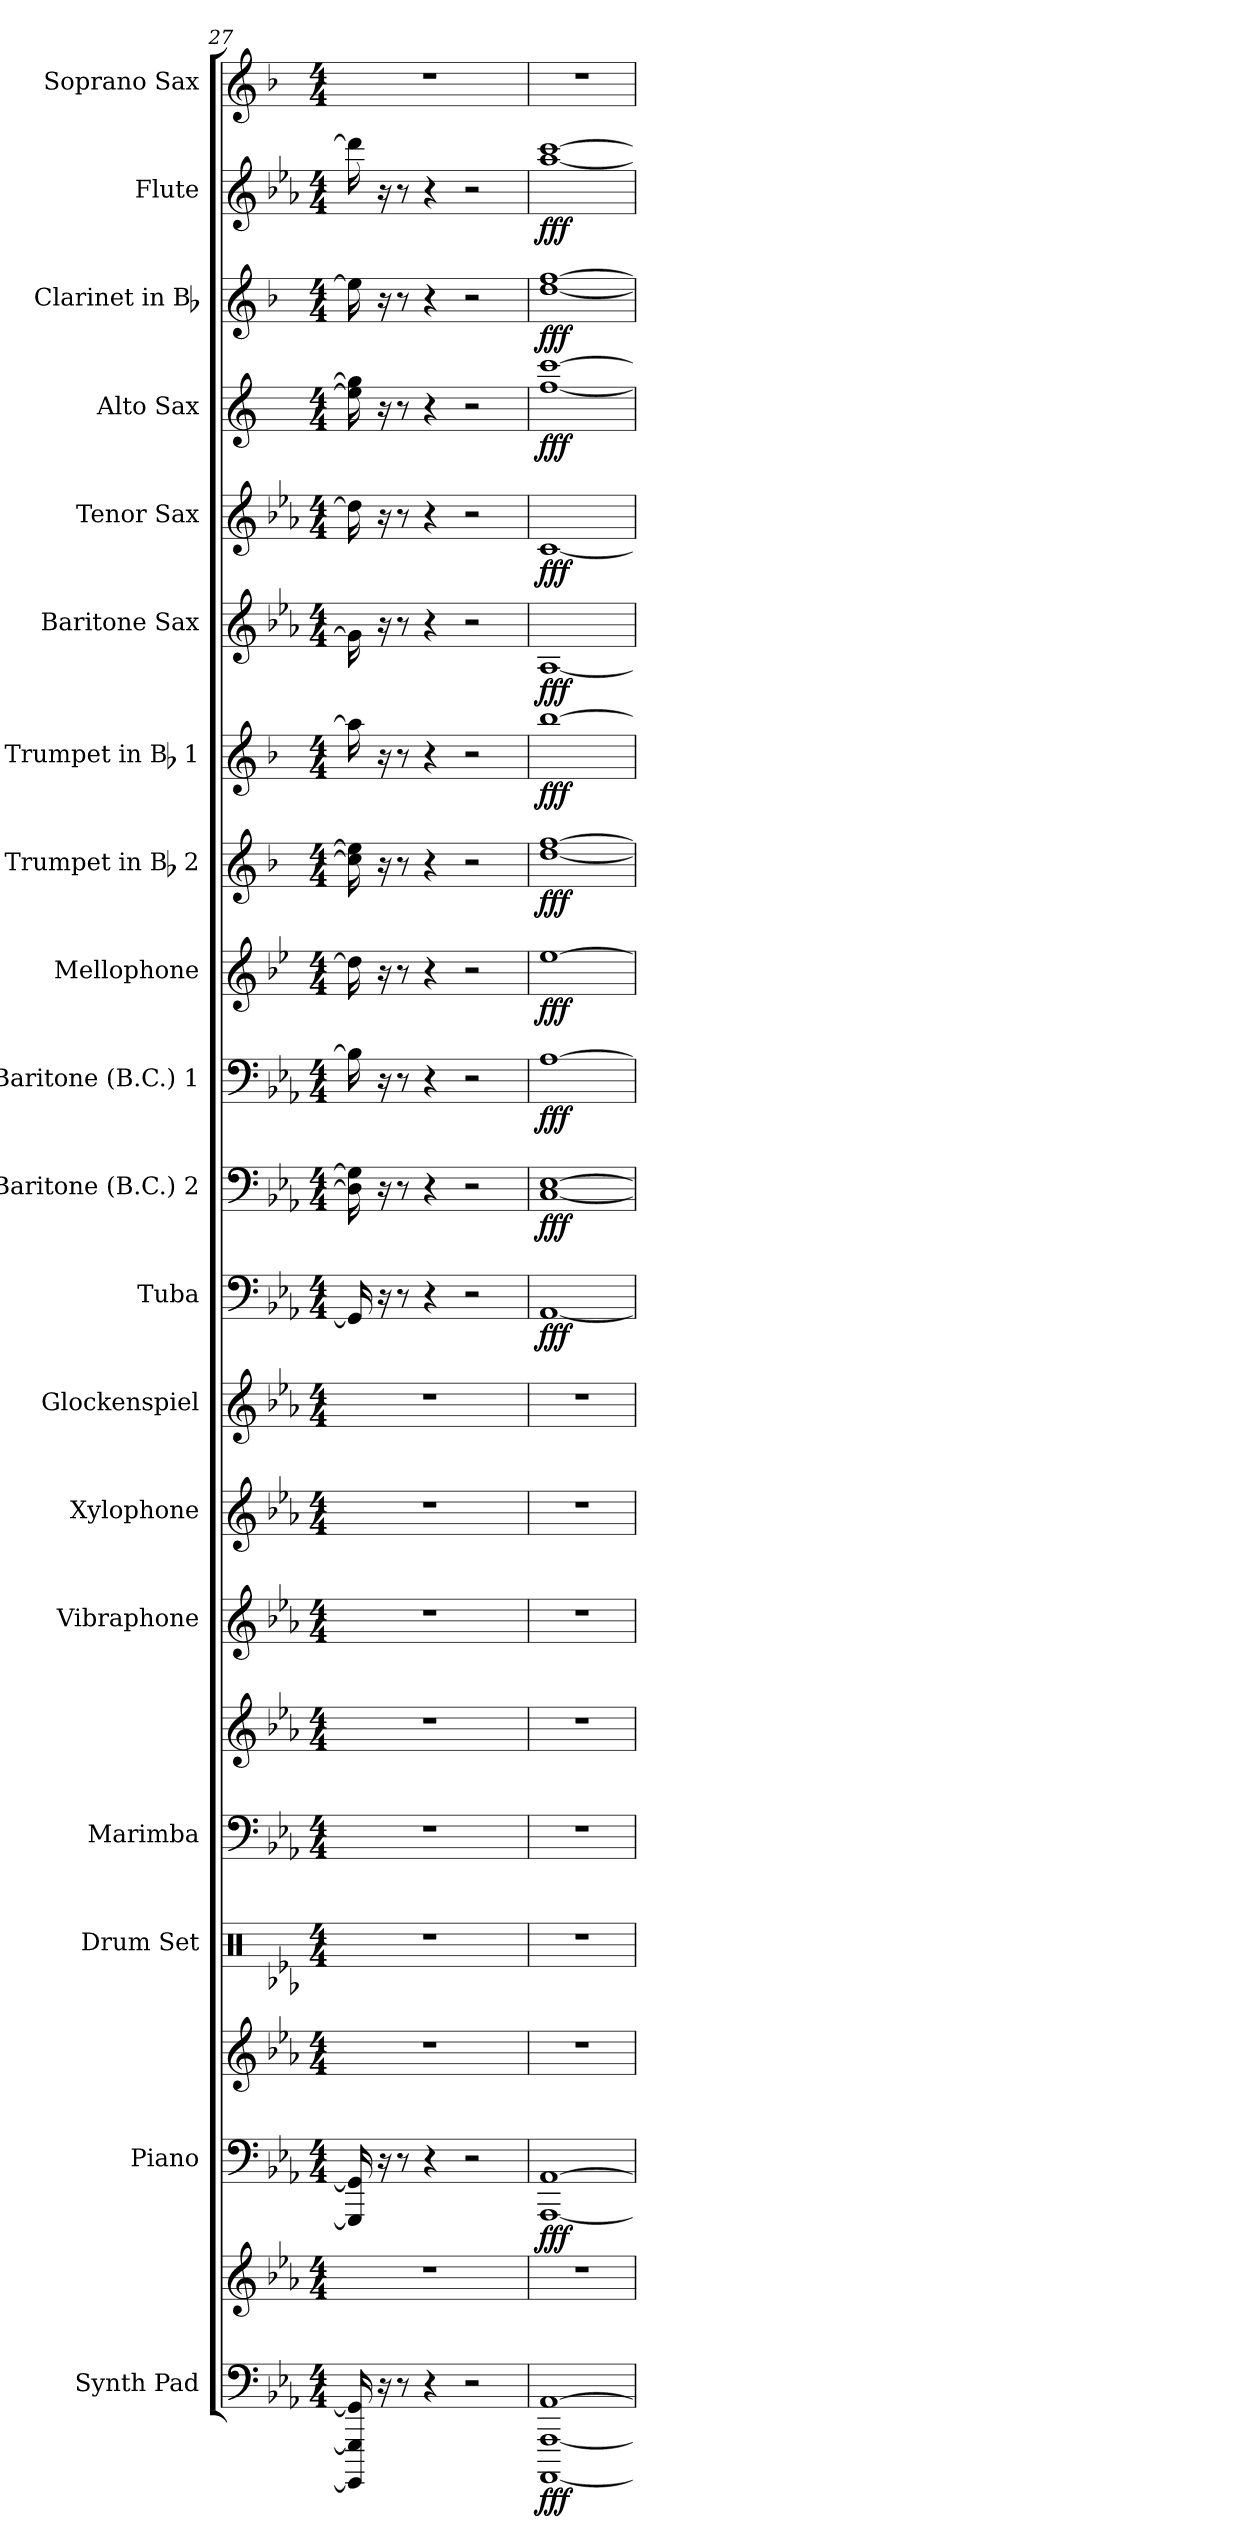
**kern	**kern	**dynam	**kern	**kern	**dynam	**kern	**kern	**kern	**kern	**kern	**kern	**kern	**dynam	**kern	**dynam	**kern	**dynam	**kern	**dynam	**kern	**dynam	**kern	**dynam	**kern	**dynam	**kern	**dynam	**kern	**dynam	**kern	**dynam	**kern	**dynam	**kern
*part19	*part19	*part19	*part18	*part18	*part18	*part17	*part16	*part16	*part15	*part14	*part13	*part12	*part12	*part11	*part11	*part10	*part10	*part9	*part9	*part8	*part8	*part7	*part7	*part6	*part6	*part5	*part5	*part4	*part4	*part3	*part3	*part2	*part2	*part1
*staff22	*staff21	*staff21/22	*staff20	*staff19	*staff19/20	*staff18	*staff17	*staff16	*staff15	*staff14	*staff13	*staff12	*staff12	*staff11	*staff11	*staff10	*staff10	*staff9	*staff9	*staff8	*staff8	*staff7	*staff7	*staff6	*staff6	*staff5	*staff5	*staff4	*staff4	*staff3	*staff3	*staff2	*staff2	*staff1
*I"Synth Pad	*	*	*I"Piano	*	*	*I"Drum Set	*I"Marimba	*	*I"Vibraphone	*I"Xylophone	*I"Glockenspiel	*I"Tuba	*	*I"Baritone (B.C.) 2	*	*I"Baritone (B.C.) 1	*	*I"Mellophone	*	*I"Trumpet in Bb 2	*	*I"Trumpet in Bb 1	*	*I"Baritone Sax	*	*I"Tenor Sax	*	*I"Alto Sax	*	*I"Clarinet in Bb	*	*I"Flute	*	*I"Soprano Sax
*I'Pad	*	*	*I'Pno.	*	*	*I'D. S.	*I'Mrb.	*	*I'Vib.	*I'Xyl.	*I'Glk.	*I'Tuba	*	*I'Bar. 2	*	*I'Bar. 1	*	*I'Mello.	*	*	*	*	*	*I'B. Sx.	*	*I'T. Sx.	*	*I'A. Sx.	*	*	*	*I'Fl.	*	*I'S. Sx.
*clefF4	*clefG2	*	*clefF4	*clefG2	*	*clefX	*clefF4	*clefG2	*clefG2	*clefG2	*clefG2	*clefF4	*	*clefF4	*	*clefF4	*	*clefG2	*	*clefG2	*	*clefG2	*	*clefG2	*	*clefG2	*	*clefG2	*	*clefG2	*	*clefG2	*	*clefG2
*	*	*	*	*	*	*	*	*	*	*ITrd-7c-12	*ITrd-14c-24	*	*	*	*	*	*	*ITrd4c7	*	*ITrd1c2	*	*ITrd1c2	*	*ITrd12c21	*	*ITrd8c14	*	*ITrd5c9	*	*ITrd1c2	*	*	*	*ITrd1c2
*k[b-e-a-]	*k[b-e-a-]	*	*k[b-e-a-]	*k[b-e-a-]	*	*k[b-e-a-]	*k[b-e-a-]	*k[b-e-a-]	*k[b-e-a-]	*k[b-e-a-]	*k[b-e-a-]	*k[b-e-a-]	*	*k[b-e-a-]	*	*k[b-e-a-]	*	*k[b-e-a-]	*	*k[b-e-a-]	*	*k[b-e-a-]	*	*k[b-e-a-]	*	*k[b-e-a-]	*	*k[b-e-a-]	*	*k[b-e-a-]	*	*k[b-e-a-]	*	*k[b-e-a-]
*E-:	*E-:	*	*E-:	*E-:	*	*E-:	*E-:	*E-:	*E-:	*E-:	*E-:	*E-:	*	*E-:	*	*E-:	*	*E-:	*	*E-:	*	*E-:	*	*	*	*E-:	*	*	*	*E-:	*	*E-:	*	*E-:
*M4/4	*M4/4	*	*M4/4	*M4/4	*	*M4/4	*M4/4	*M4/4	*M4/4	*M4/4	*M4/4	*M4/4	*	*M4/4	*	*M4/4	*	*M4/4	*	*M4/4	*	*M4/4	*	*M4/4	*	*M4/4	*	*M4/4	*	*M4/4	*	*M4/4	*	*M4/4
=27	=27	=27	=27	=27	=27	=27	=27	=27	=27	=27	=27	=27	=27	=27	=27	=27	=27	=27	=27	=27	=27	=27	=27	=27	=27	=27	=27	=27	=27	=27	=27	=27	=27	=27
16GGGG-/] 16GGG-/] 16GG-/]	1r	.	16GGG-/] 16GG-/]	1r	.	1r	1r	1r	1r	1r	1r	16GG-/]	.	16D-\] 16G-\]	.	16B-\]	.	16g-\]	.	16b-\] 16dd-\]	.	16gg-\]	.	16G-\]	.	16d-\]	.	16g-\] 16b-\]	.	16dd-\]	.	16ddd-\]	.	1r
16r	.	.	16r	.	.	.	.	.	.	.	.	16r	.	16r	.	16r	.	16r	.	16r	.	16r	.	16r	.	16r	.	16r	.	16r	.	16r	.	.
8r	.	.	8r	.	.	.	.	.	.	.	.	8r	.	8r	.	8r	.	8r	.	8r	.	8r	.	8r	.	8r	.	8r	.	8r	.	8r	.	.
4r	.	.	4r	.	.	.	.	.	.	.	.	4r	.	4r	.	4r	.	4r	.	4r	.	4r	.	4r	.	4r	.	4r	.	4r	.	4r	.	.
2r	.	.	2r	.	.	.	.	.	.	.	.	2r	.	2r	.	2r	.	2r	.	2r	.	2r	.	2r	.	2r	.	2r	.	2r	.	2r	.	.
=28	=28	=28	=28	=28	=28	=28	=28	=28	=28	=28	=28	=28	=28	=28	=28	=28	=28	=28	=28	=28	=28	=28	=28	=28	=28	=28	=28	=28	=28	=28	=28	=28	=28	=28
!	!	!LO:DY:b=2	!	!	!LO:DY:b=2	!	!	!	!	!	!	!	!LO:DY:b	!	!LO:DY:b	!	!LO:DY:b	!	!LO:DY:b	!	!LO:DY:b	!	!LO:DY:b	!	!LO:DY:b	!	!LO:DY:b	!	!LO:DY:b	!	!LO:DY:b	!	!LO:DY:b	!
[1AAAA- [1AAA- [1AA-	1r	fff	[1AAA- [1AA-	1r	fff	1r	1r	1r	1r	1r	1r	[1AA-	fff	[1C [1E-	fff	[1A-	fff	[1a-	fff	[1cc [1ee-	fff	[1aa-	fff	[1AA-	fff	[1C	fff	[1a- [1ee-	fff	[1cc [1ee-	fff	[1aa- [1ccc	fff	1r
=	=	=	=	=	=	=	=	=	=	=	=	=	=	=	=	=	=	=	=	=	=	=	=	=	=	=	=	=	=	=	=	=	=	=
*-	*-	*-	*-	*-	*-	*-	*-	*-	*-	*-	*-	*-	*-	*-	*-	*-	*-	*-	*-	*-	*-	*-	*-	*-	*-	*-	*-	*-	*-	*-	*-	*-	*-	*-
